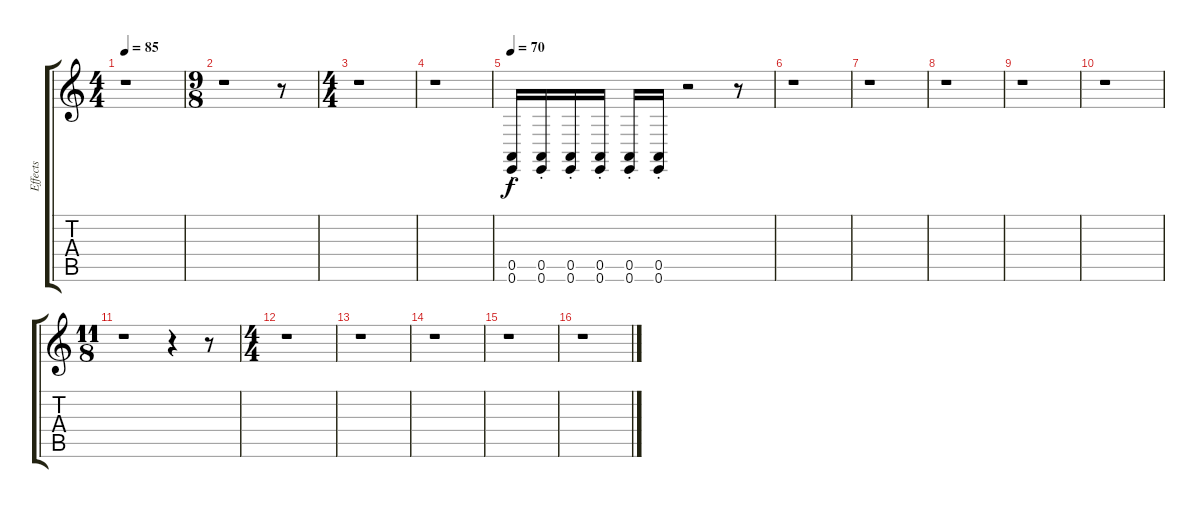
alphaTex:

\track ("Effects" "Effects") {instrument gunshot}
\staff {score tabs}
\tuning (E4 B3 G3 D3 A2 E2) {hide}
\ts (4 4)
\tempo 85
\clef g2
\ks c
r.1{dy f} |
\ts (9 8)
r.1 r.8 |
\ts (4 4)
r.1 |
r.1 |
\tempo 70
(0.5{st} 0.6).16 (0.5{st} 0.6).16{volume 10} (0.5{st} 0.6).16{volume 8} (0.5{st} 0.6).16{volume 6} (0.5{st} 0.6).16{volume 3} (0.5{st} 0.6).16{volume 1} r.2 r.8 |
r.1 |
r.1 |
r.1 |
r.1 |
r.1 |
\ts (11 8)
r.1 r.4 r.8 |
\ts (4 4)
r.1 |
r.1 |
r.1 |
r.1 |
r.1
